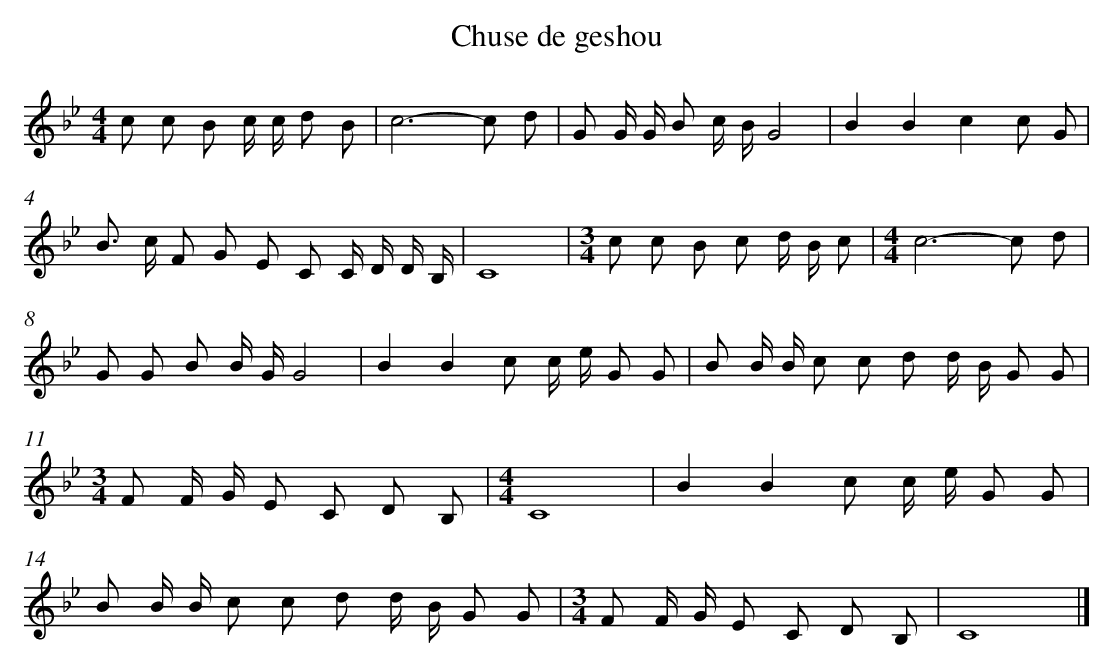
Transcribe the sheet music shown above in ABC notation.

X:1
T: Chuse de geshou
L: 1/8
M: 4/4
K: Bb
c c B c/ c/ d B [I:setbarnb 1]|
c6-c d |
G G/ G/ B c/ B/G4 |
B2B2c2c G |
B> c F G E C C/ D/ D/ B,/ |
C8 |
[M:3/4]c c B c d/ B/ c |
[M:4/4]c6-c d |
G G B B/ G/G4 |
B2B2c c/ e/ G G |
B B/ B/ c c d d/ B/ G G |
[M:3/4]F F/ G/ E C D B, |
[M:4/4]C8 |
B2B2c c/ e/ G G |
B B/ B/ c c d d/ B/ G G |
[M:3/4]F F/ G/ E C D B, |
C8 |]
